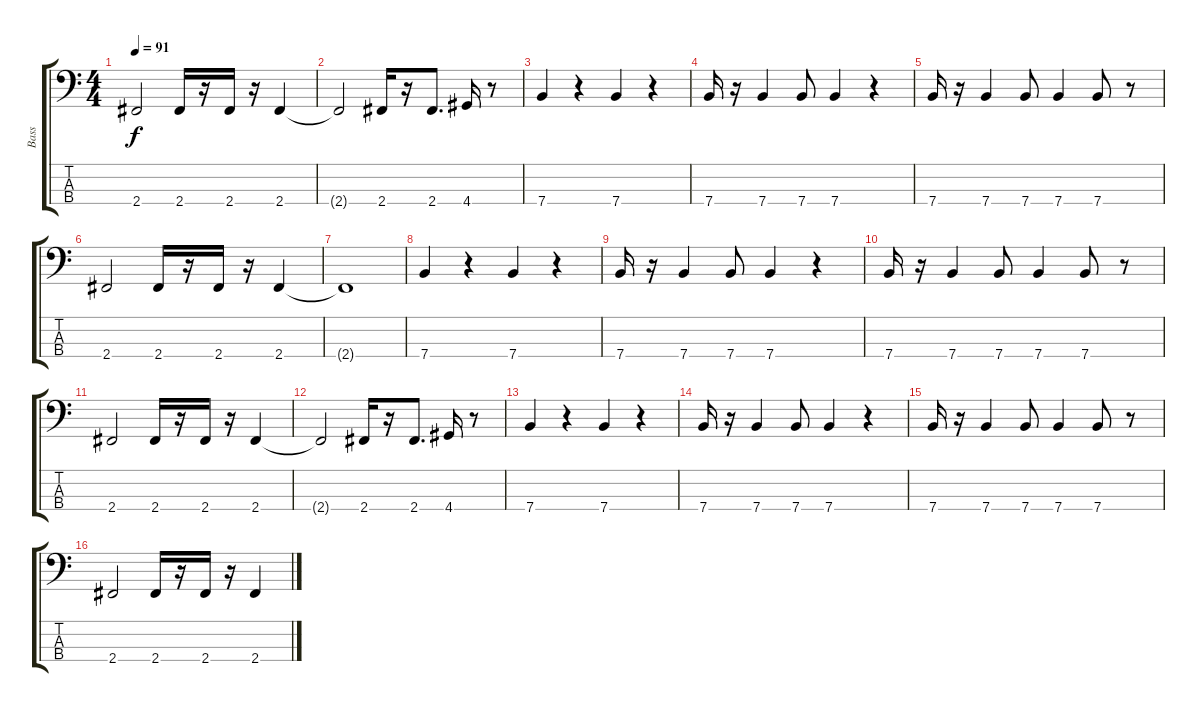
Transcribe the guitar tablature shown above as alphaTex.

\track ("Bass" "Bass") {instrument electricbassfinger}
\staff {score tabs}
\tuning (G2 D2 A1 E1) {hide}
\ts (4 4)
\tempo 91
\clef f4
\ks c
2.4.2{dy f} 2.4.16 r.16 2.4.16 r.16 2.4.4 |
2.4{t}.2 2.4.16 r.16 2.4.8{d} 4.4.16 r.8 |
7.4.4 r.4 7.4.4 r.4 |
7.4.16 r.16 7.4.4 7.4.8 7.4.4 r.4 |
7.4.16 r.16 7.4.4 7.4.8 7.4.4 7.4.8 r.8 |
2.4.2 2.4.16 r.16 2.4.16 r.16 2.4.4 |
2.4{t}.1 |
7.4.4 r.4 7.4.4 r.4 |
7.4.16 r.16 7.4.4 7.4.8 7.4.4 r.4 |
7.4.16 r.16 7.4.4 7.4.8 7.4.4 7.4.8 r.8 |
2.4.2 2.4.16 r.16 2.4.16 r.16 2.4.4 |
2.4{t}.2 2.4.16 r.16 2.4.8{d} 4.4.16 r.8 |
7.4.4 r.4 7.4.4 r.4 |
7.4.16 r.16 7.4.4 7.4.8 7.4.4 r.4 |
7.4.16 r.16 7.4.4 7.4.8 7.4.4 7.4.8 r.8 |
2.4.2 2.4.16 r.16 2.4.16 r.16 2.4.4
